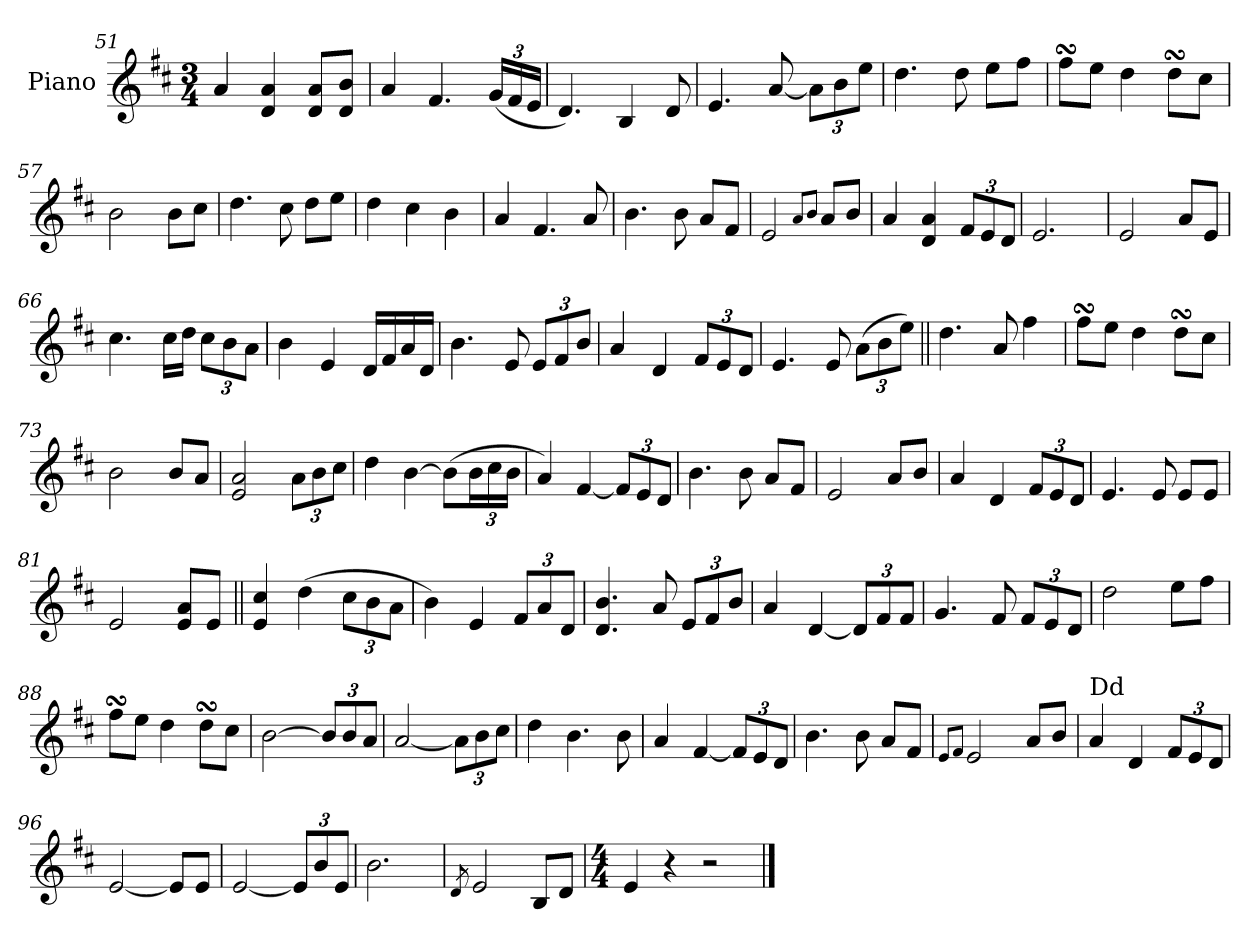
**kern
*part1
*staff1
*I"Piano
*I'Pno
*clefG2
*k[f#c#]
*E:dor
*M3/4
=51
4a/
4d/ 4a/
8d/ 8a/L
8d/ 8b/J
=52
4a/
4.f#/
(<24g/LL
24f#/
24e/JJ
=53
4.d/)
4B/
8d/
=54
4.e/
[8a/
12a\L]
12b\
12ee\J
=55
4.dd\
8dd\
8ee\L
8ff#\J
=56
8ff#sSsS\L
8ee\J
4dd\
8ddsSSs\L
8cc#\J
=57
2b\
8b\L
8cc#\J
=58
4.dd\
8cc#\
8dd\L
8ee\J
=59
4dd\
4cc#\
4b\
=60
4a/
4.f#/
8a/
=61
4.b\
8b\
8a/L
8f#/J
=62
2e/
8qa/L
8qb/J
8a/L
8b/J
=63
4a/
4d/ 4a/
12f#/L
12e/
12d/J
=64
2.e/
=65
2e/
8a/L
8e/J
=66
4.cc#\
16cc#\LL
16dd\JJ
12cc#\L
12b\
12a\J
=67
4b\
4e/
16d/LL
16f#/
16a/
16d/JJ
=68
4.b\
8e/
12e/L
12f#/
12b/J
=69
4a/
4d/
12f#/L
12e/
12d/J
=70
4.e/
8e/
(>12a\L
12b\
12ee\J)
=71||
4.dd\
8a/
4ff#\
=72
8ff#sSsS\L
8ee\J
4dd\
8ddsSSs\L
8cc#\J
=73
2b\
8b/L
8a/J
=74
2e/ 2a/
12a\L
12b\
12cc#\J
=75
4dd\
[4b\
(>8b\L]
24b\L
24cc#\
24b\JJ
=76
4a/)
[4f#/
12f#/L]
12e/
12d/J
=77
4.b\
8b\
8a/L
8f#/J
=78
2e/
8a/L
8b/J
=79
4a/
4d/
12f#/L
12e/
12d/J
=80
4.e/
8e/
8e/L
8e/J
=81
2e/
8e/ 8a/L
8e/J
=82||
4e/ 4cc#/
(>4dd\
12cc#\L
12b\
12a\J
=83
4b\)
4e/
12f#/L
12a/
12d/J
=84
4.d/ 4.b/
8a/
12e/L
12f#/
12b/J
=85
4a/
[4d/
12d/L]
12f#/
12f#/J
=86
4.g/
8f#/
12f#/L
12e/
12d/J
=87
2dd\
8ee\L
8ff#\J
=88
8ff#sSsS\L
8ee\J
4dd\
8ddsSSs\L
8cc#\J
=89
[2b\
12b/L]
12b/
12a/J
=90
[2a/
12a\L]
12b\
12cc#\J
=91
4dd\
4.b\
8b\
=92
4a/
[4f#/
12f#/L]
12e/
12d/J
=93
4.b\
8b\
8a/L
8f#/J
=94
8qe/L
8qf#/J
2e/
8a/L
8b/J
=95
!LO:TX:a:t=Dd
4a/
4d/
12f#/L
12e/
12d/J
=96
[2e/
8e/L]
8e/J
=97
[2e/
12e/L]
12b/
12e/J
=98
2.b\
=99
8qd/
2e/
8B/L
8d/J
=100
*M4/4
4e/
4r
2r
==
*-
